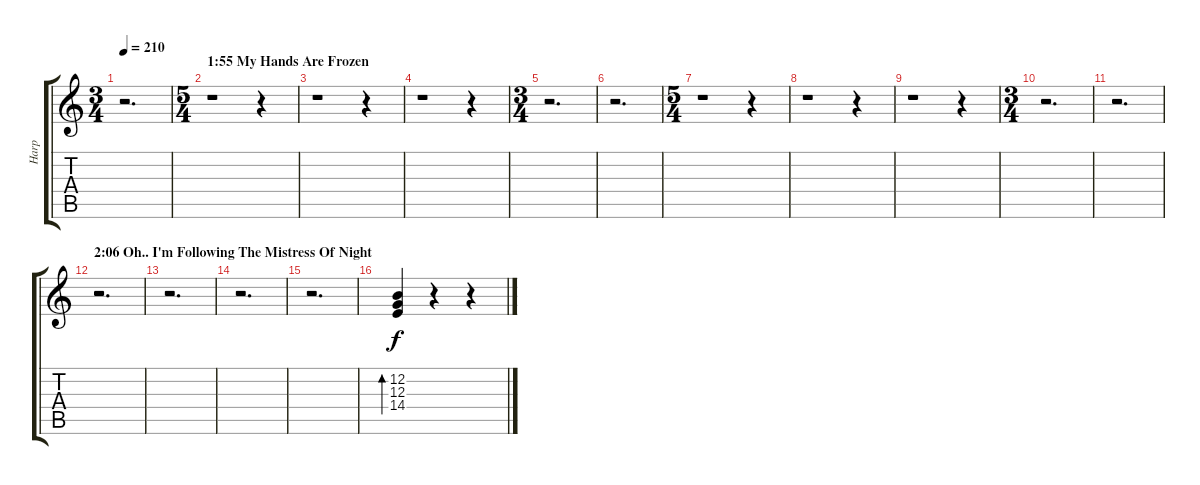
\track ("Harp" "Harp") {instrument orchestralharp}
\staff {score tabs}
\tuning (E4 B3 G3 D3 A2 E2) {hide}
\ts (3 4)
\tempo 210
\clef g2
\ks c
r.2{d dy f} |
\ts (5 4)
\section ("" "1:55 My Hands Are Frozen")
r.1 r.4 |
r.1 r.4 |
r.1 r.4 |
\ts (3 4)
r.2{d} |
r.2{d} |
\ts (5 4)
r.1 r.4 |
r.1 r.4 |
r.1 r.4 |
\ts (3 4)
r.2{d} |
r.2{d} |
\section ("" "2:06 Oh.. I'm Following The Mistress Of Night")
r.2{d} |
r.2{d} |
r.2{d} |
r.2{d} |
(12.2 12.3 14.4).4{bd 240} r.4 r.4
